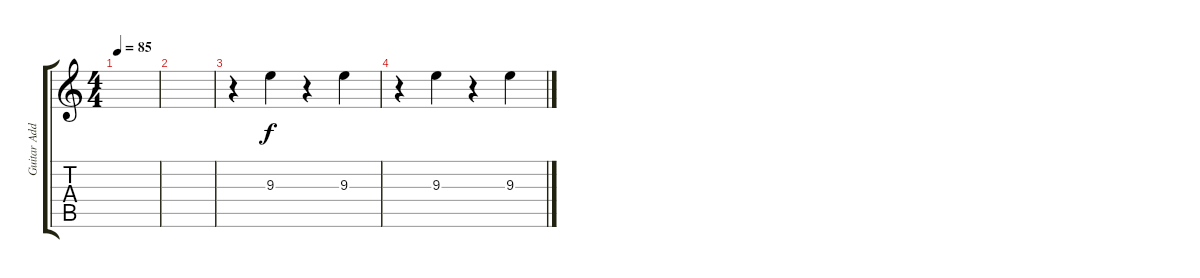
\track ("Guitar Add" "Guitar Add") {instrument distortionguitar}
\staff {score tabs}
\tuning (E4 B3 G3 D3 A2 E2) {hide}
\ts (4 4)
\tempo 85
\clef g2
\ks c
|
|
r.4 9.3.4 r.4 9.3.4 |
r.4 9.3.4 r.4 9.3.4
